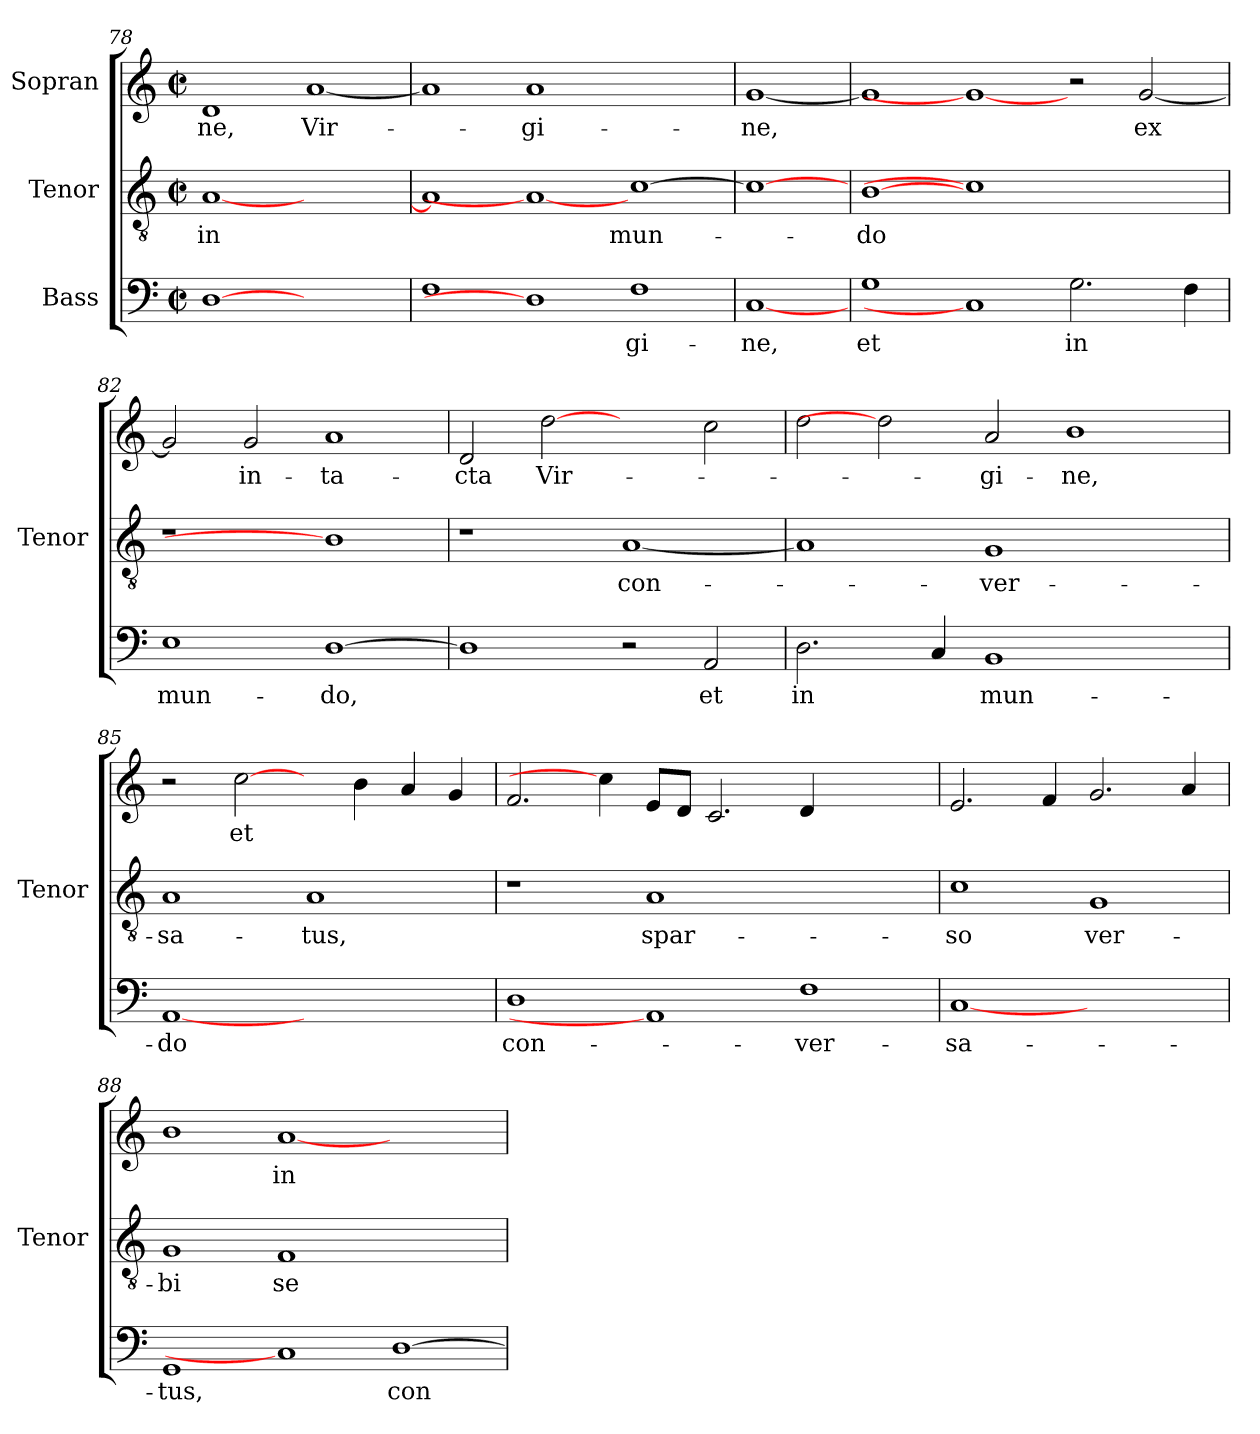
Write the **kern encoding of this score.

**kern	**text	**kern	**text	**kern	**text
*part3	*part3	*part2	*part2	*part1	*part1
*staff3	*staff3	*staff2	*staff2	*staff1	*staff1
*I"Bass	*	*I"Tenor	*	*I"Sopran	*
*	*	*I'Tenor	*	*	*
!!LO:LB:g=z
*clefF4	*	*clefGv2	*	*clefG2	*
*	*	*ITrd7c12	*	*	*
*k[]	*	*k[]	*	*k[]	*
*M2/2	*	*M2/2	*	*M2/2	*
*met(c|)	*	*met(c|)	*	*met(c|)	*
=78	=78	=78	=78	=78	=78
!	!	!	!LO:LY:b:color=#000000	!	!
!	!	!	!	!	!LO:LY:b:color=#000000
[1Di	.	[<1AAi	in	1di	-ne,
!	!	!	!	!	!LO:LY:b:color=#000000
1ryy	.	1ryy	.	[<1ai	Vir-
=79	=79	=79	=79	=79	=79
1Fi	.	1AAi]	.	1ai]	.
!	!	!	!	!	!LO:LY:b:color=#000000
1Di]	.	1AAi_	.	1ai	-gi-
!	!LO:LY:b:color=#000000	!	!	!	!
!	!	!	!LO:LY:b:color=#000000	!	!
1Fi	-gi-	[>1Ci	mun-	1ryy	.
=80	=80	=80	=80	=80	=80
!	!LO:LY:b:color=#000000	!	!	!	!
!	!	!	!	!	!LO:LY:b:color=#000000
[1Ci	-ne,	1Ci_>	.	[<1gi	-ne,
=81	=81	=81	=81	=81	=81
!	!LO:LY:b:color=#000000	!	!	!	!
!	!	!	!LO:LY:b:color=#000000	!	!
1Gi	et	[1BBi	-do	1gi]	.
1Ci]	.	1Ci]	.	1gi_	.
!	!LO:LY:b:color=#000000	!	!	!	!
2.Gi\	in	1ryy	.	2r	.
!	!	!	!	!	!LO:LY:b:color=#000000
.	.	.	.	[<2gi/	ex
4Fi\	.	.	.	.	.
=82	=82	=82	=82	=82	=82
!	!LO:LY:b:color=#000000	!LO:N:vis=1	!	!	!
1Ei	mun-	1r	.	2gi/]	.
!	!	!	!	!	!LO:LY:b:color=#000000
.	.	.	.	2gi/	in-
!	!LO:LY:b:color=#000000	!	!	!	!
!	!	!	!	!	!LO:LY:b:color=#000000
[>1Di	-do,	1BBi]	.	1ai	-ta-
=83	=83	=83	=83	=83	=83
!	!	!	!	!	!LO:LY:b:color=#000000
1Di]	.	1r	.	2di/	-cta
!	!	!	!	!	!LO:LY:b:color=#000000
.	.	.	.	[2ddi	Vir-
!	!	!	!LO:LY:b:color=#000000	!	!
2r	.	[<1AAi	con-	2ryy	.
!	!LO:LY:b:color=#000000	!	!	!	!
2AAi/	et	.	.	2cci\	.
=84	=84	=84	=84	=84	=84
!	!LO:LY:b:color=#000000	!	!	!	!
2.Di\	in	1AAi]	.	2ddi\	.
.	.	.	.	2ddi]	.
4Ci/	.	.	.	.	.
!	!LO:LY:b:color=#000000	!	!	!	!
!	!	!	!LO:LY:b:color=#000000	!	!
!	!	!	!	!	!LO:LY:b:color=#000000
1BBi	mun-	1GGi	-ver-	2ai/	-gi-
!	!	!	!	!	!LO:LY:b:color=#000000
.	.	.	.	1bi	-ne,
2ryy	.	2ryy	.	.	.
!!LO:LB:g=z
=85	=85	=85	=85	=85	=85
!	!LO:LY:b:color=#000000	!	!	!	!
!	!	!	!LO:LY:b:color=#000000	!	!
[1AAi	-do	1AAi	-sa-	2r	.
!	!	!	!	!	!LO:LY:b:color=#000000
.	.	.	.	[2cci\	et
!	!	!	!LO:LY:b:color=#000000	!	!
1ryy	.	1AAi	-tus,	4ryy	.
.	.	.	.	4bi\	.
.	.	.	.	4ai/	.
.	.	.	.	4gi/	.
=86	=86	=86	=86	=86	=86
!	!LO:LY:b:color=#000000	!	!	!	!
1Di	con-	1r	.	2.fi/	.
.	.	.	.	4cci\]	.
!	!	!	!LO:LY:b:color=#000000	!	!
1AAi]	.	1AAi	spar-	8ei/L	.
.	.	.	.	8di/J	.
.	.	.	.	2.ci/	.
!	!LO:LY:b:color=#000000	!	!	!	!
1Fi	-ver-	1ryy	.	4di/	.
.	.	.	.	2.ryy	.
=87	=87	=87	=87	=87	=87
!	!LO:LY:b:color=#000000	!	!	!	!
!	!	!	!LO:LY:b:color=#000000	!	!
[1Ci	-sa-	1Ci	-so	2.ei/	.
.	.	.	.	4fi/	.
!	!	!	!LO:LY:b:color=#000000	!	!
1ryy	.	1GGi	ver-	2.gi/	.
.	.	.	.	4ai/	.
=88	=88	=88	=88	=88	=88
!	!LO:LY:b:color=#000000	!	!	!	!
!	!	!	!LO:LY:b:color=#000000	!	!
1GGi	-tus,	1GGi	-bi	1bi	.
!	!	!	!LO:LY:b:color=#000000	!	!
!	!	!	!	!	!LO:LY:b:color=#000000
1Ci]	.	1FFi	se-	[<1ai	in
!	!LO:LY:b:color=#000000	!	!	!	!
[>1Di	con-	1ryy	.	1ryy	.
=	=	=	=	=	=
*-	*-	*-	*-	*-	*-
